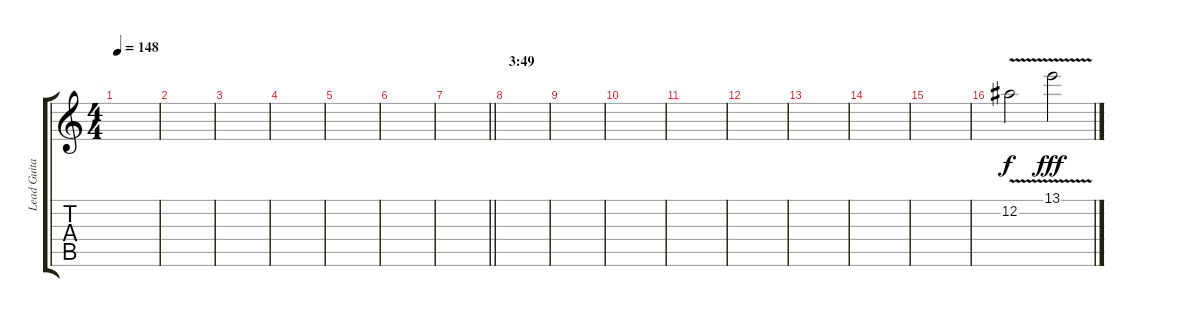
\track ("" "Lead Guita") {instrument overdrivenguitar}
\staff {score tabs}
\tuning (Eb4 Bb3 Gb3 Db3 Ab2 Eb2) {hide}
\ts (4 4)
\tempo 148
\clef g2
\ks c
|
|
|
|
|
|
\barLineRight lightlight
|
\section ("" "3:49")
|
|
|
|
|
|
|
|
12.2{v}.2 13.1{v}.2{dy fff}
